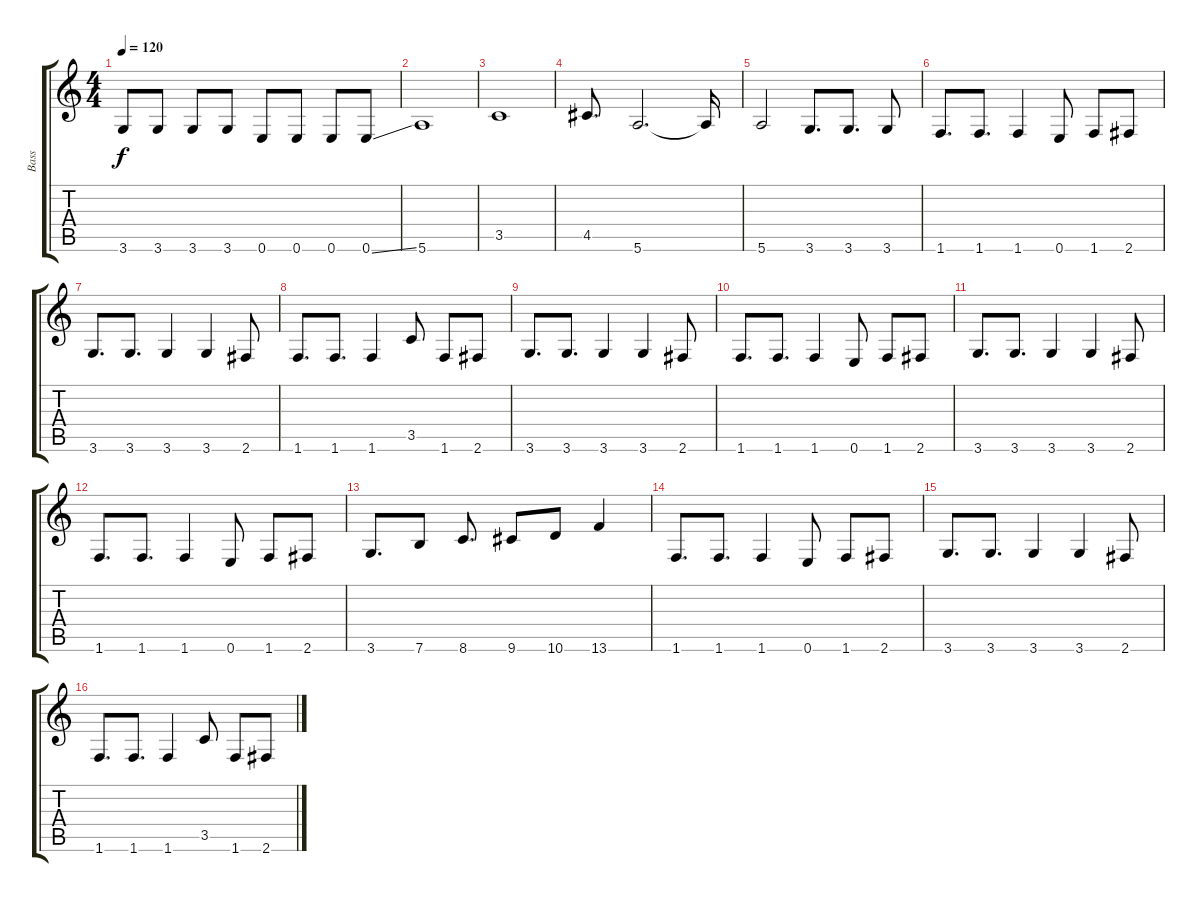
\track ("Bass" "Bass") {instrument electricbassfinger}
\staff {score tabs}
\tuning (E4 B3 G3 D3 A2 E2) {hide}
\ts (4 4)
\tempo 120
\clef g2
\ks c
3.6.8{dy f} 3.6.8 3.6.8 3.6.8 0.6.8 0.6.8 0.6.8 0.6{ss}.8 |
5.6.1 |
3.5.1 |
4.5.8{d} 5.6.2{d} 5.6{t}.16 |
5.6.2 3.6.8{d} 3.6.8{d} 3.6.8 |
1.6.8{d} 1.6.8{d} 1.6.4 0.6.8 1.6.8 2.6.8 |
3.6.8{d} 3.6.8{d} 3.6.4 3.6.4 2.6.8 |
1.6.8{d} 1.6.8{d} 1.6.4 3.5.8 1.6.8 2.6.8 |
3.6.8{d} 3.6.8{d} 3.6.4 3.6.4 2.6.8 |
1.6.8{d} 1.6.8{d} 1.6.4 0.6.8 1.6.8 2.6.8 |
3.6.8{d} 3.6.8{d} 3.6.4 3.6.4 2.6.8 |
1.6.8{d} 1.6.8{d} 1.6.4 0.6.8 1.6.8 2.6.8 |
3.6.8{d} 7.6.8 8.6.8{d} 9.6.8 10.6.8 13.6.4 |
1.6.8{d} 1.6.8{d} 1.6.4 0.6.8 1.6.8 2.6.8 |
3.6.8{d} 3.6.8{d} 3.6.4 3.6.4 2.6.8 |
1.6.8{d} 1.6.8{d} 1.6.4 3.5.8 1.6.8 2.6.8
